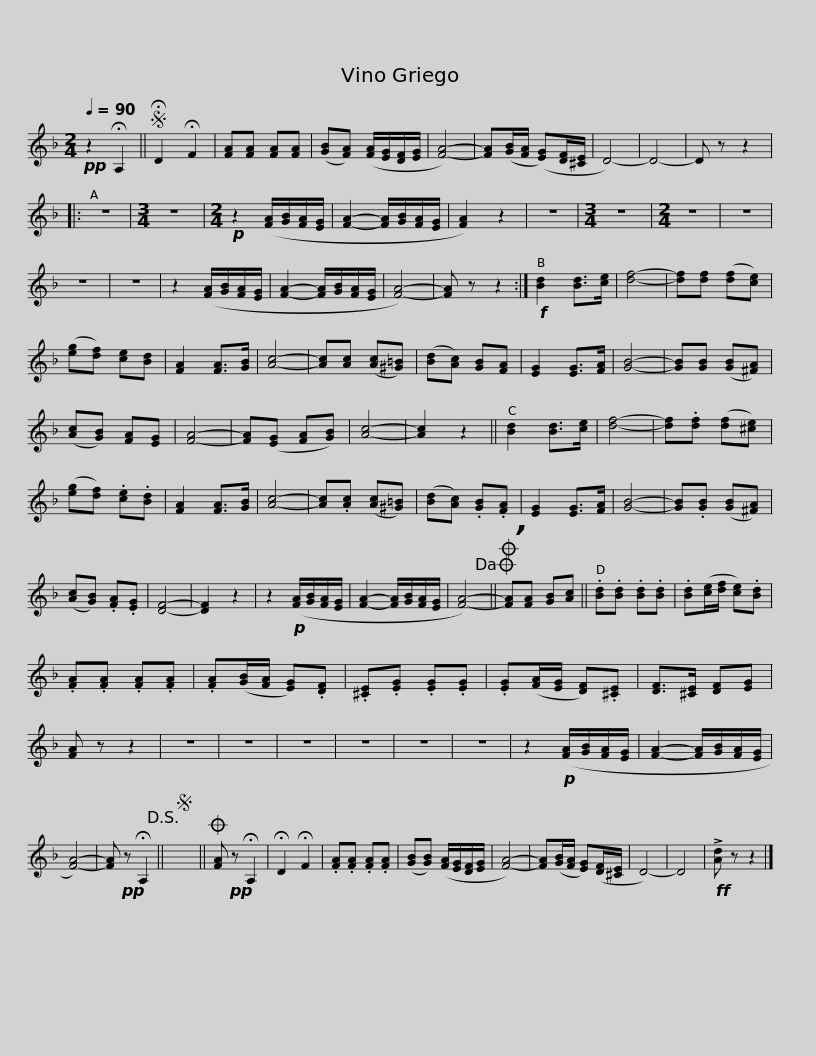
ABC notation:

X:1
L:1/8
Q:1/4=90
M:2/4
I:linebreak $
K:none
V:1 treble transpose=-2
V:1
[K:F]!pp! z2 !fermata!A,2 ||S !fermata!D2 !fermata!F2 | [FA][FA] [FA][FA] | ([GB][FA]) ([FA]/[EG]/[DF]/[EG]/ | [FA]4-) | %5
 [FA]([GB]/[FA]/ ([EG])[DF]/[^CE]/ | D4-) | D4- | D z z2 |: z4 | %10
[M:3/4] z6 |[M:2/4]!p! z2 ([FA]/[GB]/[FA]/[EG]/ |$ [FA]2- [FA]/[GB]/[FA]/[EG]/ | [FA]2) z2 | z4 | %15
[M:3/4] z6 |[M:2/4] z4 | z4 | z4 | z4 | %20
 z2 ([FA]/[GB]/[FA]/[EG]/ | [FA]2- [FA]/[GB]/[FA]/[EG]/ | [FA]4-) | [FA] z z2 :|!f! [Bd]2 [Bd]>[ce] | %25
 [df]4- | [df][df] ([df][ce]) |$ ([eg][df]) [ce][Bd] | [FA]2 [FA]>[GB] | [Ac]4- | %30
 [Ac][Ac] ([Ac][^G=B]) | ([Bd][Ac]) [GB][FA] | [EG]2 [EG]>[FA] | [GB]4- | [GB][GB] ([GB][^FA]) | %35
 ([Ac][GB]) [FA][EG] | [FA]4- | [FA]([EG] [FA][GB]) | [Ac]4- |$ [Ac]2 z2 || %40
 [Bd]2 [Bd]>[ce] | [df]4- | [df].[df] ([df][^ce]) | ([eg][df]) .[ce].[Bd] | [FA]2 [FA]>[GB] | %45
 [Ac]4- | [Ac].[Ac] ([Ac][^G=B]) | ([Bd][Ac]) .[GB].[FA] | [EG]2 [EG]>[FA] | [GB]4- | %50
 [GB].[GB] ([GB][^FA]) |$ ([Ac][GB]) .[FA].[EG] | [DF]4- | [DF]2 z2 | z2!p! ([FA]/[GB]/[FA]/[EG]/ | %55
 [FA]2- [FA]/[GB]/[FA]/[EG]/ | [FA]4-)!dacoda! ||O !breath![FA][FA] [GB][Ac] || .[Bd].[Bd] .[Bd].[Bd] | .[Bd]([ce]/[df]/ [ce]).[Bd] | %60
 .[FA].[FA] .[FA].[FA] | .[FA]([GB]/[FA]/ [EG]).[DF] |$ .[^CE].[EG] .[EG].[EG] | .[EG]([FA]/[EG]/ [DF]).[^CE] | [DF]>[^CE] [DF][EG] | %65
 [FA] z z2 | z4 | z4 | z4 | z4 | %70
 z4 | z4 | z2!p! ([FA]/[GB]/[FA]/[EG]/ | [FA]2- [FA]/[GB]/[FA]/[EG]/ | [FA]4-) | %75
 [FA]!pp! z !fermata!A,2!D.S.! ||S x4 ||$O [FA]!pp! z !fermata!A,2 | !fermata!D2 !fermata!F2 | .[FA].[FA] .[FA].[FA] | %80
 ([GB][GB]) ([FA]/[EG]/[DF]/[EG]/ | [FA]4-) | [FA]([GB]/[FA]/ [EG])([DF]/[^CE]/ | D4-) | D4 | %85
!ff! !>![Ad] z z2 |] %86
